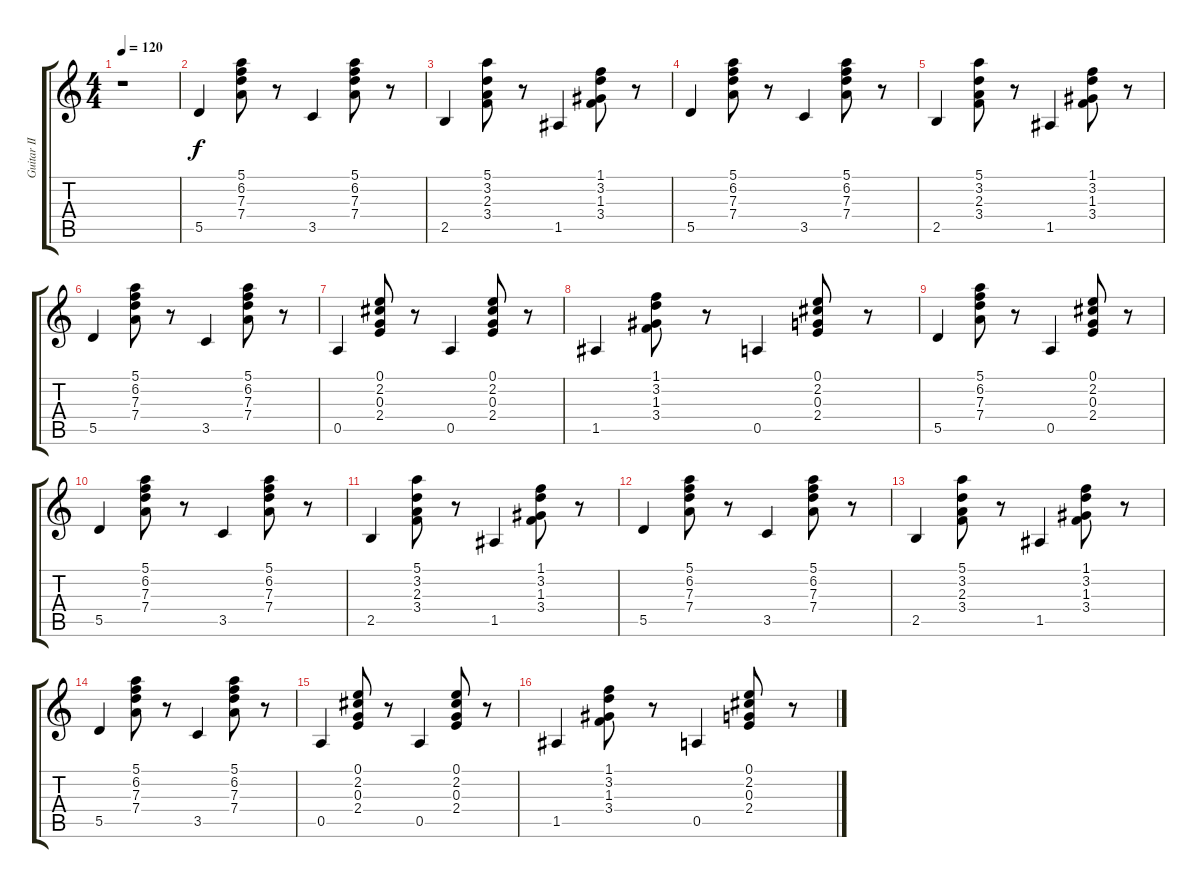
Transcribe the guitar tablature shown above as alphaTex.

\track ("Guitar II" "Guitar II") {instrument acousticguitarsteel}
\staff {score tabs}
\tuning (E4 B3 G3 D3 A2 E2) {hide}
\ts (4 4)
\tempo 120
\clef g2
\ks c
r.1{dy f instrument acousticguitarsteel} |
5.5.4 (5.1 6.2 7.3 7.4).8 r.8 3.5.4 (5.1 6.2 7.3 7.4).8 r.8 |
2.5.4 (5.1 3.2 2.3 3.4).8 r.8 1.5.4 (1.1 3.2 1.3 3.4).8 r.8 |
5.5.4 (5.1 6.2 7.3 7.4).8 r.8 3.5.4 (5.1 6.2 7.3 7.4).8 r.8 |
2.5.4 (5.1 3.2 2.3 3.4).8 r.8 1.5.4 (1.1 3.2 1.3 3.4).8 r.8 |
5.5.4 (5.1 6.2 7.3 7.4).8 r.8 3.5.4 (5.1 6.2 7.3 7.4).8 r.8 |
0.5.4 (0.1 2.2 0.3 2.4).8 r.8 0.5.4 (0.1 2.2 0.3 2.4).8 r.8 |
1.5.4 (1.1 3.2 1.3 3.4).8 r.8 0.5.4 (0.1 2.2 0.3 2.4).8 r.8 |
5.5.4 (5.1 6.2 7.3 7.4).8 r.8 0.5.4 (0.1 2.2 0.3 2.4).8 r.8 |
5.5.4 (5.1 6.2 7.3 7.4).8 r.8 3.5.4 (5.1 6.2 7.3 7.4).8 r.8 |
2.5.4 (5.1 3.2 2.3 3.4).8 r.8 1.5.4 (1.1 3.2 1.3 3.4).8 r.8 |
5.5.4 (5.1 6.2 7.3 7.4).8 r.8 3.5.4 (5.1 6.2 7.3 7.4).8 r.8 |
2.5.4 (5.1 3.2 2.3 3.4).8 r.8 1.5.4 (1.1 3.2 1.3 3.4).8 r.8 |
5.5.4 (5.1 6.2 7.3 7.4).8 r.8 3.5.4 (5.1 6.2 7.3 7.4).8 r.8 |
0.5.4 (0.1 2.2 0.3 2.4).8 r.8 0.5.4 (0.1 2.2 0.3 2.4).8 r.8 |
1.5.4 (1.1 3.2 1.3 3.4).8 r.8 0.5.4 (0.1 2.2 0.3 2.4).8 r.8
